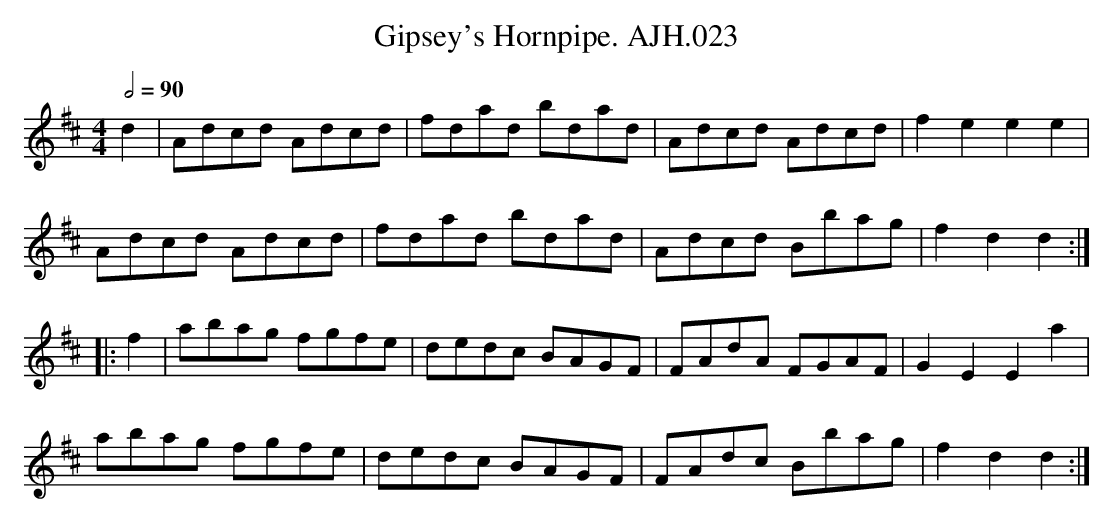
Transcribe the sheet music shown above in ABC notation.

X:1
T:Gipsey's Hornpipe. AJH.023
M:4/4
L:1/8
Q:1/2=90
K:D
d2|Adcd Adcd|fdad bdad|Adcd Adcd|f2e2e2e2|
Adcd Adcd|fdad bdad|Adcd Bbag|f2d2d2:|
|:f2|abag fgfe|dedc BAGF|FAdA FGAF|G2E2E2a2|
abag fgfe|dedc BAGF|FAdc Bbag|f2d2d2:|
